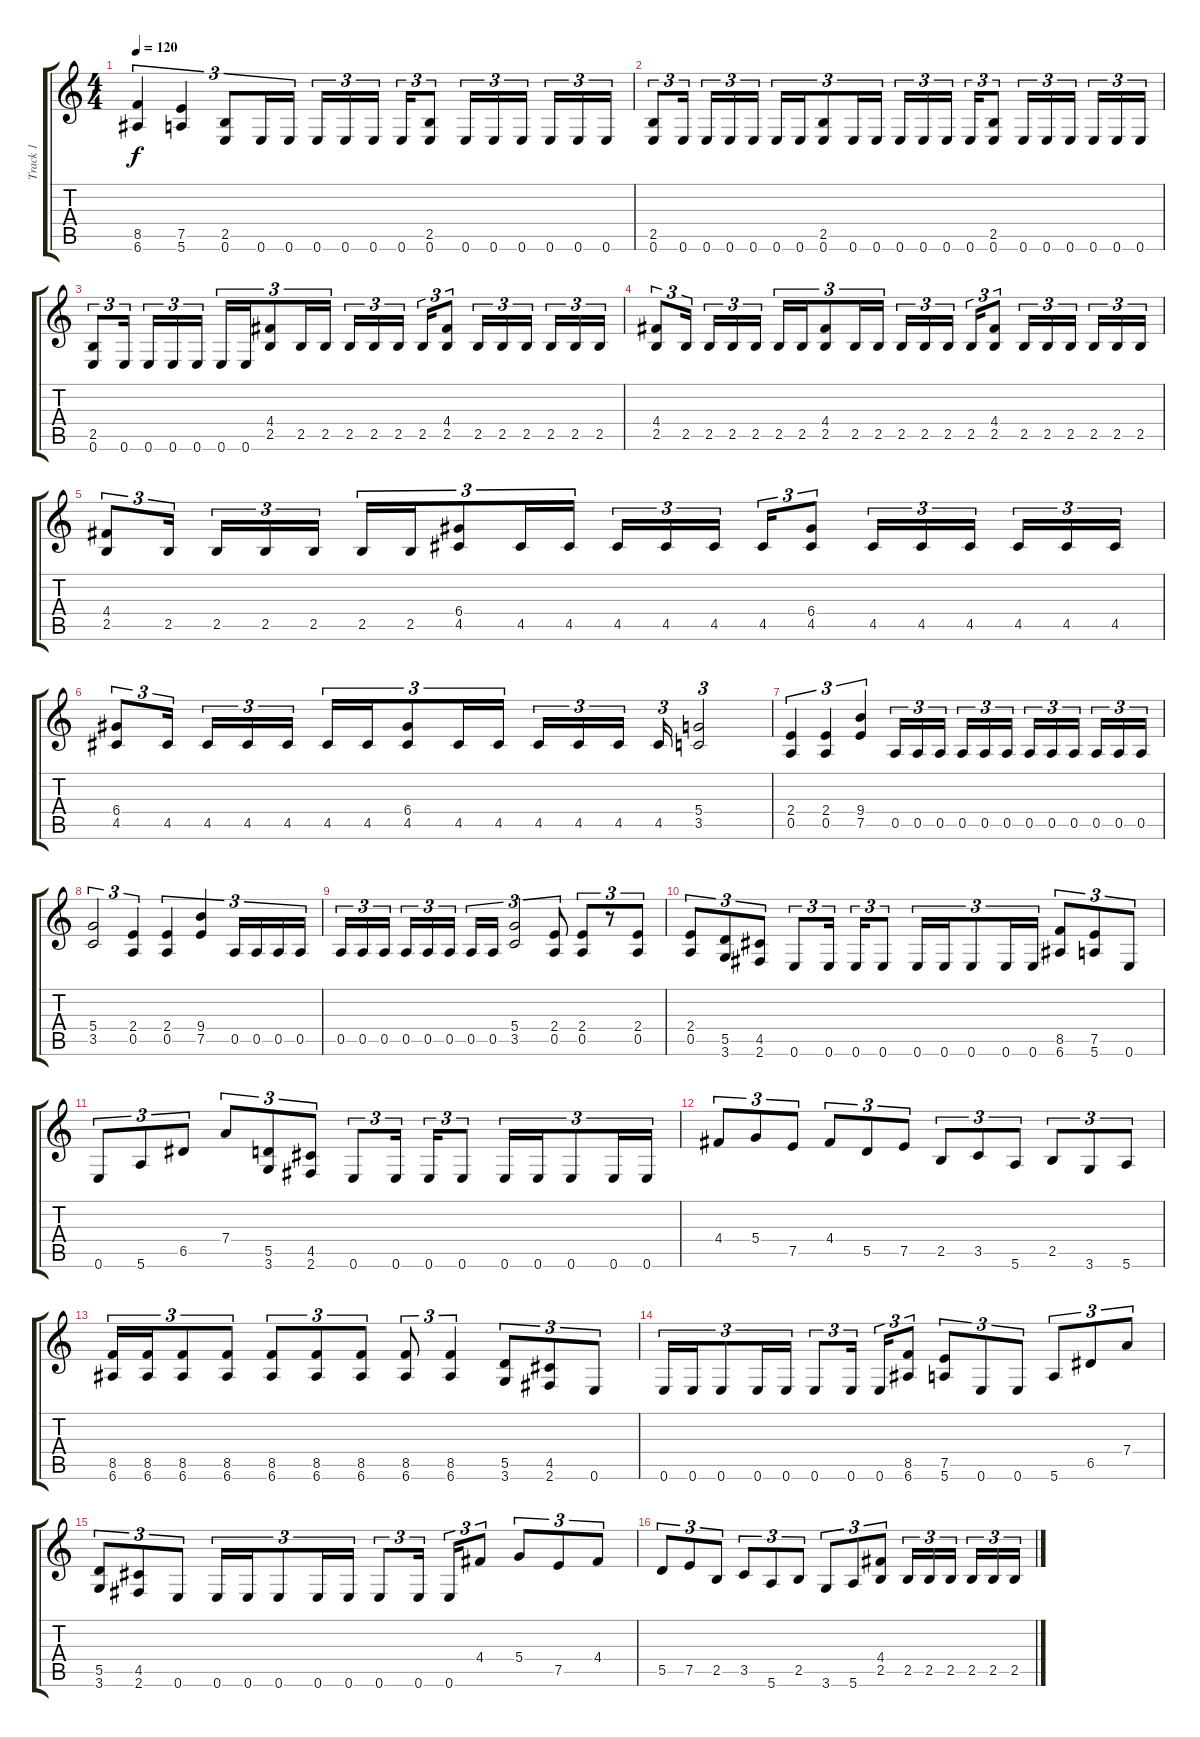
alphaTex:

\track ("Track 1" "Track 1") {instrument overdrivenguitar}
\staff {score tabs}
\tuning (E4 B3 G3 D3 A2 E2) {hide}
\ts (4 4)
\tempo 120
\clef g2
\ks c
(8.5 6.6).4{tu (3 2) dy f} (7.5 5.6).4{tu (3 2)} (2.5 0.6).8{tu (3 2)} 0.6.16{tu (3 2)} 0.6.16{tu (3 2)} 0.6.16{tu (3 2)} 0.6.16{tu (3 2)} 0.6.16{tu (3 2)} 0.6.16{tu (3 2)} (2.5 0.6).8{tu (3 2)} 0.6.16{tu (3 2)} 0.6.16{tu (3 2)} 0.6.16{tu (3 2)} 0.6.16{tu (3 2)} 0.6.16{tu (3 2)} 0.6.16{tu (3 2)} |
(2.5 0.6).8{tu (3 2)} 0.6.16{tu (3 2)} 0.6.16{tu (3 2)} 0.6.16{tu (3 2)} 0.6.16{tu (3 2)} 0.6.16{tu (3 2)} 0.6.16{tu (3 2)} (2.5 0.6).8{tu (3 2)} 0.6.16{tu (3 2)} 0.6.16{tu (3 2)} 0.6.16{tu (3 2)} 0.6.16{tu (3 2)} 0.6.16{tu (3 2)} 0.6.16{tu (3 2)} (2.5 0.6).8{tu (3 2)} 0.6.16{tu (3 2)} 0.6.16{tu (3 2)} 0.6.16{tu (3 2)} 0.6.16{tu (3 2)} 0.6.16{tu (3 2)} 0.6.16{tu (3 2)} |
(2.5 0.6).8{tu (3 2)} 0.6.16{tu (3 2)} 0.6.16{tu (3 2)} 0.6.16{tu (3 2)} 0.6.16{tu (3 2)} 0.6.16{tu (3 2)} 0.6.16{tu (3 2)} (4.4 2.5).8{tu (3 2)} 2.5.16{tu (3 2)} 2.5.16{tu (3 2)} 2.5.16{tu (3 2)} 2.5.16{tu (3 2)} 2.5.16{tu (3 2)} 2.5.16{tu (3 2)} (4.4 2.5).8{tu (3 2)} 2.5.16{tu (3 2)} 2.5.16{tu (3 2)} 2.5.16{tu (3 2)} 2.5.16{tu (3 2)} 2.5.16{tu (3 2)} 2.5.16{tu (3 2)} |
(4.4 2.5).8{tu (3 2)} 2.5.16{tu (3 2)} 2.5.16{tu (3 2)} 2.5.16{tu (3 2)} 2.5.16{tu (3 2)} 2.5.16{tu (3 2)} 2.5.16{tu (3 2)} (4.4 2.5).8{tu (3 2)} 2.5.16{tu (3 2)} 2.5.16{tu (3 2)} 2.5.16{tu (3 2)} 2.5.16{tu (3 2)} 2.5.16{tu (3 2)} 2.5.16{tu (3 2)} (4.4 2.5).8{tu (3 2)} 2.5.16{tu (3 2)} 2.5.16{tu (3 2)} 2.5.16{tu (3 2)} 2.5.16{tu (3 2)} 2.5.16{tu (3 2)} 2.5.16{tu (3 2)} |
(4.4 2.5).8{tu (3 2)} 2.5.16{tu (3 2)} 2.5.16{tu (3 2)} 2.5.16{tu (3 2)} 2.5.16{tu (3 2)} 2.5.16{tu (3 2)} 2.5.16{tu (3 2)} (6.4 4.5).8{tu (3 2)} 4.5.16{tu (3 2)} 4.5.16{tu (3 2)} 4.5.16{tu (3 2)} 4.5.16{tu (3 2)} 4.5.16{tu (3 2)} 4.5.16{tu (3 2)} (6.4 4.5).8{tu (3 2)} 4.5.16{tu (3 2)} 4.5.16{tu (3 2)} 4.5.16{tu (3 2)} 4.5.16{tu (3 2)} 4.5.16{tu (3 2)} 4.5.16{tu (3 2)} |
(6.4 4.5).8{tu (3 2)} 4.5.16{tu (3 2)} 4.5.16{tu (3 2)} 4.5.16{tu (3 2)} 4.5.16{tu (3 2)} 4.5.16{tu (3 2)} 4.5.16{tu (3 2)} (6.4 4.5).8{tu (3 2)} 4.5.16{tu (3 2)} 4.5.16{tu (3 2)} 4.5.16{tu (3 2)} 4.5.16{tu (3 2)} 4.5.16{tu (3 2)} 4.5.16{tu (3 2)} (5.4 3.5).2{tu (3 2)} |
(2.4 0.5).4{tu (3 2)} (2.4 0.5).4{tu (3 2)} (9.4 7.5).4{tu (3 2)} 0.5.16{tu (3 2)} 0.5.16{tu (3 2)} 0.5.16{tu (3 2)} 0.5.16{tu (3 2)} 0.5.16{tu (3 2)} 0.5.16{tu (3 2)} 0.5.16{tu (3 2)} 0.5.16{tu (3 2)} 0.5.16{tu (3 2)} 0.5.16{tu (3 2)} 0.5.16{tu (3 2)} 0.5.16{tu (3 2)} |
(5.4 3.5).2{tu (3 2)} (2.4 0.5).4{tu (3 2)} (2.4 0.5).4{tu (3 2)} (9.4 7.5).4{tu (3 2)} 0.5.16{tu (3 2)} 0.5.16{tu (3 2)} 0.5.16{tu (3 2)} 0.5.16{tu (3 2)} |
0.5.16{tu (3 2)} 0.5.16{tu (3 2)} 0.5.16{tu (3 2)} 0.5.16{tu (3 2)} 0.5.16{tu (3 2)} 0.5.16{tu (3 2)} 0.5.16{tu (3 2)} 0.5.16{tu (3 2)} (5.4 3.5).2{tu (3 2)} (2.4 0.5).8{tu (3 2)} (2.4 0.5).8{tu (3 2)} r.8{tu (3 2)} (2.4 0.5).8{tu (3 2)} |
(2.4 0.5).8{tu (3 2)} (5.5 3.6).8{tu (3 2)} (4.5 2.6).8{tu (3 2)} 0.6.8{tu (3 2)} 0.6.16{tu (3 2)} 0.6.16{tu (3 2)} 0.6.8{tu (3 2)} 0.6.16{tu (3 2)} 0.6.16{tu (3 2)} 0.6.8{tu (3 2)} 0.6.16{tu (3 2)} 0.6.16{tu (3 2)} (8.5 6.6).8{tu (3 2)} (7.5 5.6).8{tu (3 2)} 0.6.8{tu (3 2)} |
0.6.8{tu (3 2)} 5.6.8{tu (3 2)} 6.5.8{tu (3 2)} 7.4.8{tu (3 2)} (5.5 3.6).8{tu (3 2)} (4.5 2.6).8{tu (3 2)} 0.6.8{tu (3 2)} 0.6.16{tu (3 2)} 0.6.16{tu (3 2)} 0.6.8{tu (3 2)} 0.6.16{tu (3 2)} 0.6.16{tu (3 2)} 0.6.8{tu (3 2)} 0.6.16{tu (3 2)} 0.6.16{tu (3 2)} |
4.4.8{tu (3 2)} 5.4.8{tu (3 2)} 7.5.8{tu (3 2)} 4.4.8{tu (3 2)} 5.5.8{tu (3 2)} 7.5.8{tu (3 2)} 2.5.8{tu (3 2)} 3.5.8{tu (3 2)} 5.6.8{tu (3 2)} 2.5.8{tu (3 2)} 3.6.8{tu (3 2)} 5.6.8{tu (3 2)} |
(8.5 6.6).16{tu (3 2)} (8.5 6.6).16{tu (3 2)} (8.5 6.6).8{tu (3 2)} (8.5 6.6).8{tu (3 2)} (8.5 6.6).8{tu (3 2)} (8.5 6.6).8{tu (3 2)} (8.5 6.6).8{tu (3 2)} (8.5 6.6).8{tu (3 2)} (8.5 6.6).4{tu (3 2)} (5.5 3.6).8{tu (3 2)} (4.5 2.6).8{tu (3 2)} 0.6.8{tu (3 2)} |
0.6.16{tu (3 2)} 0.6.16{tu (3 2)} 0.6.8{tu (3 2)} 0.6.16{tu (3 2)} 0.6.16{tu (3 2)} 0.6.8{tu (3 2)} 0.6.16{tu (3 2)} 0.6.16{tu (3 2)} (8.5 6.6).8{tu (3 2)} (7.5 5.6).8{tu (3 2)} 0.6.8{tu (3 2)} 0.6.8{tu (3 2)} 5.6.8{tu (3 2)} 6.5.8{tu (3 2)} 7.4.8{tu (3 2)} |
(5.5 3.6).8{tu (3 2)} (4.5 2.6).8{tu (3 2)} 0.6.8{tu (3 2)} 0.6.16{tu (3 2)} 0.6.16{tu (3 2)} 0.6.8{tu (3 2)} 0.6.16{tu (3 2)} 0.6.16{tu (3 2)} 0.6.8{tu (3 2)} 0.6.16{tu (3 2)} 0.6.16{tu (3 2)} 4.4.8{tu (3 2)} 5.4.8{tu (3 2)} 7.5.8{tu (3 2)} 4.4.8{tu (3 2)} |
5.5.8{tu (3 2)} 7.5.8{tu (3 2)} 2.5.8{tu (3 2)} 3.5.8{tu (3 2)} 5.6.8{tu (3 2)} 2.5.8{tu (3 2)} 3.6.8{tu (3 2)} 5.6.8{tu (3 2)} (4.4 2.5).8{tu (3 2)} 2.5.16{tu (3 2)} 2.5.16{tu (3 2)} 2.5.16{tu (3 2)} 2.5.16{tu (3 2)} 2.5.16{tu (3 2)} 2.5.16{tu (3 2)}
